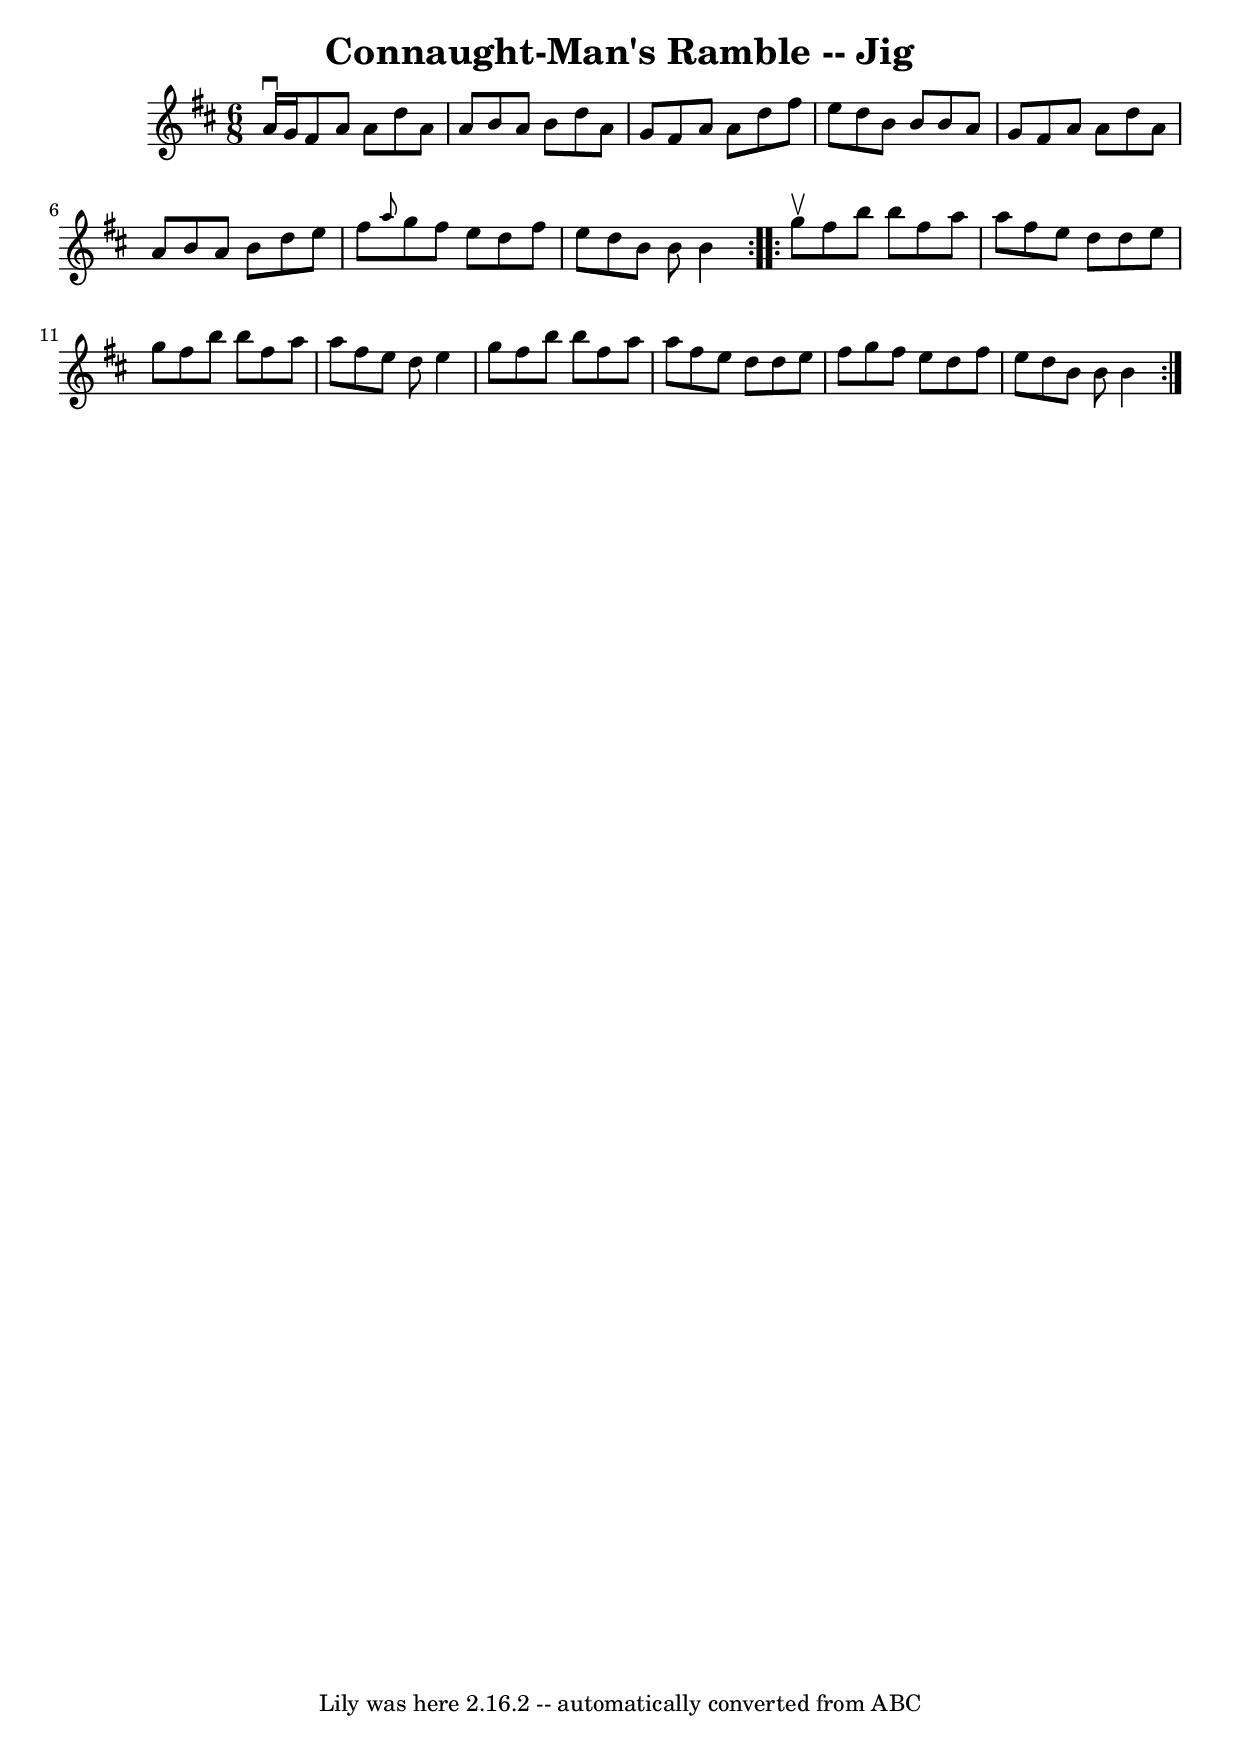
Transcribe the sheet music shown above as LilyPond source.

\version "2.16.2"
\include "Mammoth.ily"
\header {
	%% book = "Ryan's Mammoth Collection"
	crossRefNumber = "1"
	footnotes = "\\\\87 451"
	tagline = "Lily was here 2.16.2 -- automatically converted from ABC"
	title = "Connaught-Man's Ramble -- Jig"
}
voicedefault =  {


\repeat volta 2 {
\time 6/8 
\key d \major a'16^\downbow g'16  |
 fis'8 a'8    
a'8 d''8 a'8 a'8    |
 b'8 a'8 b'8 d''8 a'8 g'8 
   |
 fis'8 a'8 a'8 d''8 fis''8 e''8    |
 d''8  
 b'8 b'8 b'8 a'8 g'8    |
 fis'8 a'8 a'8 d''8   
 a'8 a'8    |
 b'8 a'8 b'8 d''8 e''8 fis''8    
|
 \grace { a''8  } g''8 fis''8 e''8 d''8 fis''8 e''8 
   |
 d''8 b'8 b'8 b'4  }     \repeat volta 2 { g''8^\upbow 
|
 fis''8 b''8 b''8 fis''8 a''8 a''8    |
   
fis''8 e''8 d''8 d''8 e''8 g''8    |
 fis''8 b''8    
b''8 fis''8 a''8 a''8    |
 fis''8 e''8 d''8 e''4    
g''8    |
 fis''8 b''8 b''8 fis''8 a''8 a''8    
|
 fis''8 e''8 d''8 d''8 e''8 fis''8    |
 g''8  
 fis''8 e''8 d''8 fis''8 e''8    |
 d''8 b'8 b'8    
b'4  }   
}

\score{
    <<

	\context Staff="default"
	{
	    \voicedefault 
	}

    >>
	\layout {
	}
	\midi {}
}
